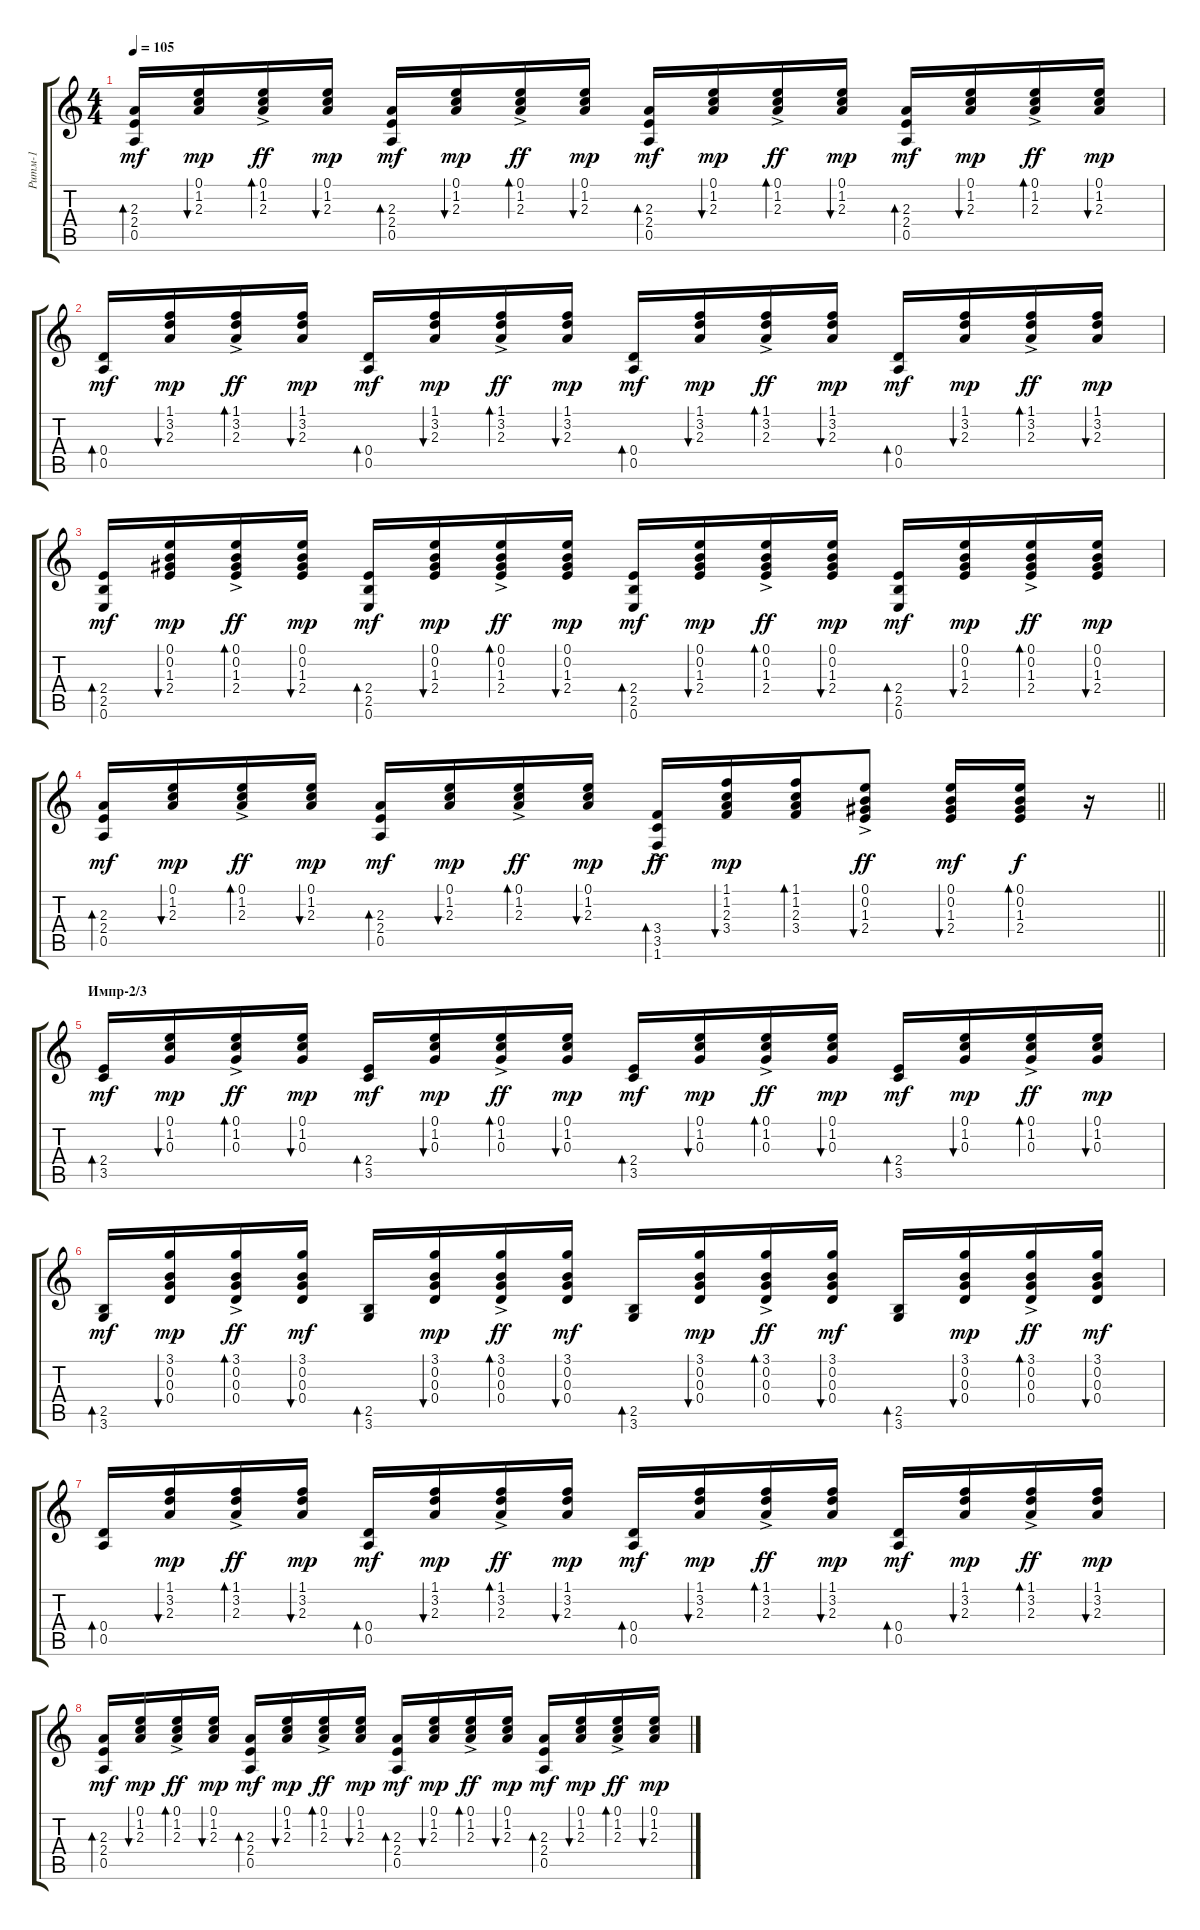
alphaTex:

\track ("Ритм-1" "Ритм-1") {instrument acousticguitarsteel}
\staff {score tabs}
\tuning (E4 B3 G3 D3 A2 E2) {hide}
\ts (4 4)
\tempo 105
\clef g2
\ks c
(2.3 2.4 0.5).16{bd 60 dy mf} (0.1 1.2 2.3).16{bu 60 dy mp} (0.1{ac} 1.2{ac} 2.3{ac}).16{bd 60 dy ff} (0.1 1.2 2.3).16{bu 60 dy mp} (2.3 2.4 0.5).16{bd 60 dy mf} (0.1 1.2 2.3).16{bu 60 dy mp} (0.1{ac} 1.2{ac} 2.3{ac}).16{bd 60 dy ff} (0.1 1.2 2.3).16{bu 60 dy mp} (2.3 2.4 0.5).16{bd 60 dy mf} (0.1 1.2 2.3).16{bu 60 dy mp} (0.1{ac} 1.2{ac} 2.3{ac}).16{bd 60 dy ff} (0.1 1.2 2.3).16{bu 60 dy mp} (2.3 2.4 0.5).16{bd 60 dy mf} (0.1 1.2 2.3).16{bu 60 dy mp} (0.1{ac} 1.2{ac} 2.3{ac}).16{bd 60 dy ff} (0.1 1.2 2.3).16{bu 60 dy mp} |
(0.4 0.5).16{bd 60 dy mf} (1.1 3.2 2.3).16{bu 60 dy mp} (1.1{ac} 3.2{ac} 2.3{ac}).16{bd 60 dy ff} (1.1 3.2 2.3).16{bu 60 dy mp} (0.4 0.5).16{bd 60 dy mf} (1.1 3.2 2.3).16{bu 60 dy mp} (1.1{ac} 3.2{ac} 2.3{ac}).16{bd 60 dy ff} (1.1 3.2 2.3).16{bu 60 dy mp} (0.4 0.5).16{bd 60 dy mf} (1.1 3.2 2.3).16{bu 60 dy mp} (1.1{ac} 3.2{ac} 2.3{ac}).16{bd 60 dy ff} (1.1 3.2 2.3).16{bu 60 dy mp} (0.4 0.5).16{bd 60 dy mf} (1.1 3.2 2.3).16{bu 60 dy mp} (1.1{ac} 3.2{ac} 2.3{ac}).16{bd 60 dy ff} (1.1 3.2 2.3).16{bu 60 dy mp} |
(2.4 2.5 0.6).16{bd 60 dy mf} (0.1 0.2 1.3 2.4).16{bu 60 dy mp} (0.1{ac} 0.2{ac} 1.3{ac} 2.4{ac}).16{bd 60 dy ff} (0.1 0.2 1.3 2.4).16{bu 60 dy mp} (2.4 2.5 0.6).16{bd 60 dy mf} (0.1 0.2 1.3 2.4).16{bu 60 dy mp} (0.1{ac} 0.2{ac} 1.3{ac} 2.4{ac}).16{bd 60 dy ff} (0.1 0.2 1.3 2.4).16{bu 60 dy mp} (2.4 2.5 0.6).16{bd 60 dy mf} (0.1 0.2 1.3 2.4).16{bu 60 dy mp} (0.1{ac} 0.2{ac} 1.3{ac} 2.4{ac}).16{bd 60 dy ff} (0.1 0.2 1.3 2.4).16{bu 60 dy mp} (2.4 2.5 0.6).16{bd 60 dy mf} (0.1 0.2 1.3 2.4).16{bu 60 dy mp} (0.1{ac} 0.2{ac} 1.3{ac} 2.4{ac}).16{bd 60 dy ff} (0.1 0.2 1.3 2.4).16{bu 60 dy mp} |
\barLineRight lightlight
(2.3 2.4 0.5).16{bd 60 dy mf} (0.1 1.2 2.3).16{bu 60 dy mp} (0.1{ac} 1.2{ac} 2.3{ac}).16{bd 60 dy ff} (0.1 1.2 2.3).16{bu 60 dy mp} (2.3 2.4 0.5).16{bd 60 dy mf} (0.1 1.2 2.3).16{bu 60 dy mp} (0.1{ac} 1.2{ac} 2.3{ac}).16{bd 60 dy ff} (0.1 1.2 2.3).16{bu 60 dy mp} (3.4{ac} 3.5{ac} 1.6{ac}).16{bd 60 dy ff} (1.1 1.2 2.3 3.4).16{bu 60 dy mp} (1.1 1.2 2.3 3.4).16{bd 60} (0.1{ac} 0.2{ac} 1.3{ac} 2.4{ac}).8{bu 60 dy ff} (0.1 0.2 1.3 2.4).16{bu 60 dy mf} (0.1 0.2 1.3 2.4).16{bd 60 dy f} r.16 |
\section ("" "Импр-2/3")
(2.4 3.5).16{bd 60 dy mf} (0.1 1.2 0.3).16{bu 60 dy mp} (0.1{ac} 1.2{ac} 0.3{ac}).16{bd 60 dy ff} (0.1 1.2 0.3).16{bu 60 dy mp} (2.4 3.5).16{bd 60 dy mf} (0.1 1.2 0.3).16{bu 60 dy mp} (0.1{ac} 1.2{ac} 0.3{ac}).16{bd 60 dy ff} (0.1 1.2 0.3).16{bu 60 dy mp} (2.4 3.5).16{bd 60 dy mf} (0.1 1.2 0.3).16{bu 60 dy mp} (0.1{ac} 1.2{ac} 0.3{ac}).16{bd 60 dy ff} (0.1 1.2 0.3).16{bu 60 dy mp} (2.4 3.5).16{bd 60 dy mf} (0.1 1.2 0.3).16{bu 60 dy mp} (0.1{ac} 1.2{ac} 0.3{ac}).16{bd 60 dy ff} (0.1 1.2 0.3).16{bu 60 dy mp} |
(2.5 3.6).16{bd 60 dy mf} (3.1 0.2 0.3 0.4).16{bu 60 dy mp} (3.1{ac} 0.2{ac} 0.3{ac} 0.4{ac}).16{bd 60 dy ff} (3.1 0.2 0.3 0.4).16{bu 60 dy mf} (2.5 3.6).16{bd 60} (3.1 0.2 0.3 0.4).16{bu 60 dy mp} (3.1{ac} 0.2{ac} 0.3{ac} 0.4{ac}).16{bd 60 dy ff} (3.1 0.2 0.3 0.4).16{bu 60 dy mf} (2.5 3.6).16{bd 60} (3.1 0.2 0.3 0.4).16{bu 60 dy mp} (3.1{ac} 0.2{ac} 0.3{ac} 0.4{ac}).16{bd 60 dy ff} (3.1 0.2 0.3 0.4).16{bu 60 dy mf} (2.5 3.6).16{bd 60} (3.1 0.2 0.3 0.4).16{bu 60 dy mp} (3.1{ac} 0.2{ac} 0.3{ac} 0.4{ac}).16{bd 60 dy ff} (3.1 0.2 0.3 0.4).16{bu 60 dy mf} |
(0.4 0.5).16{bd 60} (1.1 3.2 2.3).16{bu 60 dy mp} (1.1{ac} 3.2{ac} 2.3{ac}).16{bd 60 dy ff} (1.1 3.2 2.3).16{bu 60 dy mp} (0.4 0.5).16{bd 60 dy mf} (1.1 3.2 2.3).16{bu 60 dy mp} (1.1{ac} 3.2{ac} 2.3{ac}).16{bd 60 dy ff} (1.1 3.2 2.3).16{bu 60 dy mp} (0.4 0.5).16{bd 60 dy mf} (1.1 3.2 2.3).16{bu 60 dy mp} (1.1{ac} 3.2{ac} 2.3{ac}).16{bd 60 dy ff} (1.1 3.2 2.3).16{bu 60 dy mp} (0.4 0.5).16{bd 60 dy mf} (1.1 3.2 2.3).16{bu 60 dy mp} (1.1{ac} 3.2{ac} 2.3{ac}).16{bd 60 dy ff} (1.1 3.2 2.3).16{bu 60 dy mp} |
(2.3 2.4 0.5).16{bd 60 dy mf} (0.1 1.2 2.3).16{bu 60 dy mp} (0.1{ac} 1.2{ac} 2.3{ac}).16{bd 60 dy ff} (0.1 1.2 2.3).16{bu 60 dy mp} (2.3 2.4 0.5).16{bd 60 dy mf} (0.1 1.2 2.3).16{bu 60 dy mp} (0.1{ac} 1.2{ac} 2.3{ac}).16{bd 60 dy ff} (0.1 1.2 2.3).16{bu 60 dy mp} (2.3 2.4 0.5).16{bd 60 dy mf} (0.1 1.2 2.3).16{bu 60 dy mp} (0.1{ac} 1.2{ac} 2.3{ac}).16{bd 60 dy ff} (0.1 1.2 2.3).16{bu 60 dy mp} (2.3 2.4 0.5).16{bd 60 dy mf} (0.1 1.2 2.3).16{bu 60 dy mp} (0.1{ac} 1.2{ac} 2.3{ac}).16{bd 60 dy ff} (0.1 1.2 2.3).16{bu 60 dy mp}
